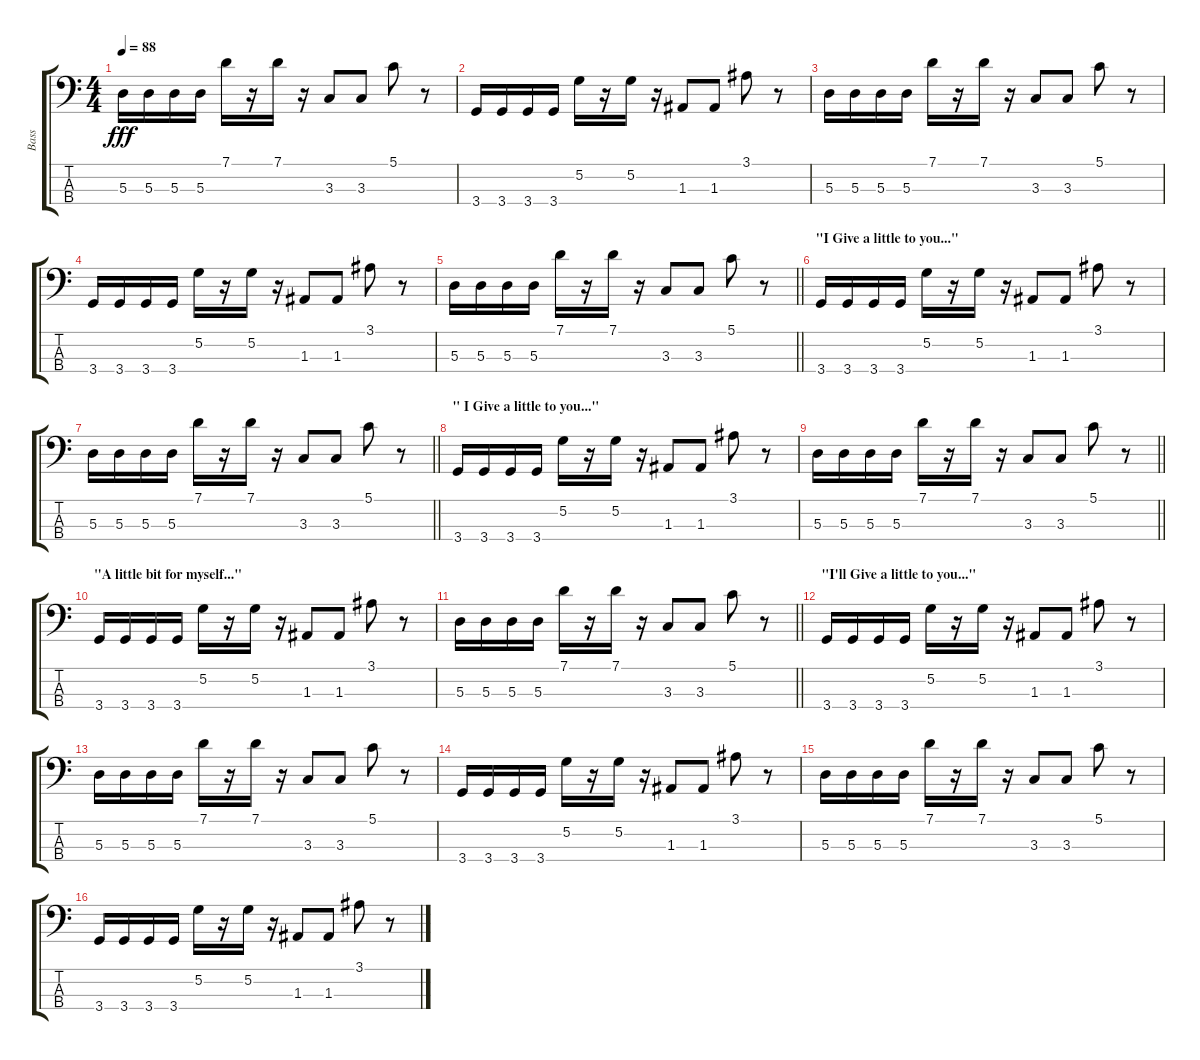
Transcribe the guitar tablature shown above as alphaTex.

\track ("Bass" "Bass") {instrument synthbass2}
\staff {score tabs}
\tuning (G2 D2 A1 E1) {hide}
\ts (4 4)
\tempo 88
\clef f4
\ks c
5.3.16{dy fff} 5.3.16 5.3.16 5.3.16 7.1.16 r.16 7.1.16 r.16 3.3.8 3.3.8 5.1.8 r.8 |
3.4.16 3.4.16 3.4.16 3.4.16 5.2.16 r.16 5.2.16 r.16 1.3.8 1.3.8 3.1.8 r.8 |
5.3.16 5.3.16 5.3.16 5.3.16 7.1.16 r.16 7.1.16 r.16 3.3.8 3.3.8 5.1.8 r.8 |
3.4.16 3.4.16 3.4.16 3.4.16 5.2.16 r.16 5.2.16 r.16 1.3.8 1.3.8 3.1.8 r.8 |
\barLineRight lightlight
5.3.16 5.3.16 5.3.16 5.3.16 7.1.16 r.16 7.1.16 r.16 3.3.8 3.3.8 5.1.8 r.8 |
\section ("" "\"I Give a little to you...\"")
3.4.16 3.4.16 3.4.16 3.4.16 5.2.16 r.16 5.2.16 r.16 1.3.8 1.3.8 3.1.8 r.8 |
\barLineRight lightlight
5.3.16 5.3.16 5.3.16 5.3.16 7.1.16 r.16 7.1.16 r.16 3.3.8 3.3.8 5.1.8 r.8 |
\section ("" "\" I Give a little to you...\"")
3.4.16 3.4.16 3.4.16 3.4.16 5.2.16 r.16 5.2.16 r.16 1.3.8 1.3.8 3.1.8 r.8 |
\barLineRight lightlight
5.3.16 5.3.16 5.3.16 5.3.16 7.1.16 r.16 7.1.16 r.16 3.3.8 3.3.8 5.1.8 r.8 |
\section ("" "\"A little bit for myself...\"")
3.4.16 3.4.16 3.4.16 3.4.16 5.2.16 r.16 5.2.16 r.16 1.3.8 1.3.8 3.1.8 r.8 |
\barLineRight lightlight
5.3.16 5.3.16 5.3.16 5.3.16 7.1.16 r.16 7.1.16 r.16 3.3.8 3.3.8 5.1.8 r.8 |
\section ("" "\"I'll Give a little to you...\"")
3.4.16 3.4.16 3.4.16 3.4.16 5.2.16 r.16 5.2.16 r.16 1.3.8 1.3.8 3.1.8 r.8 |
5.3.16 5.3.16 5.3.16 5.3.16 7.1.16 r.16 7.1.16 r.16 3.3.8 3.3.8 5.1.8 r.8 |
3.4.16 3.4.16 3.4.16 3.4.16 5.2.16 r.16 5.2.16 r.16 1.3.8 1.3.8 3.1.8 r.8 |
5.3.16 5.3.16 5.3.16 5.3.16 7.1.16 r.16 7.1.16 r.16 3.3.8 3.3.8 5.1.8 r.8 |
3.4.16 3.4.16 3.4.16 3.4.16 5.2.16 r.16 5.2.16 r.16 1.3.8 1.3.8 3.1.8 r.8
